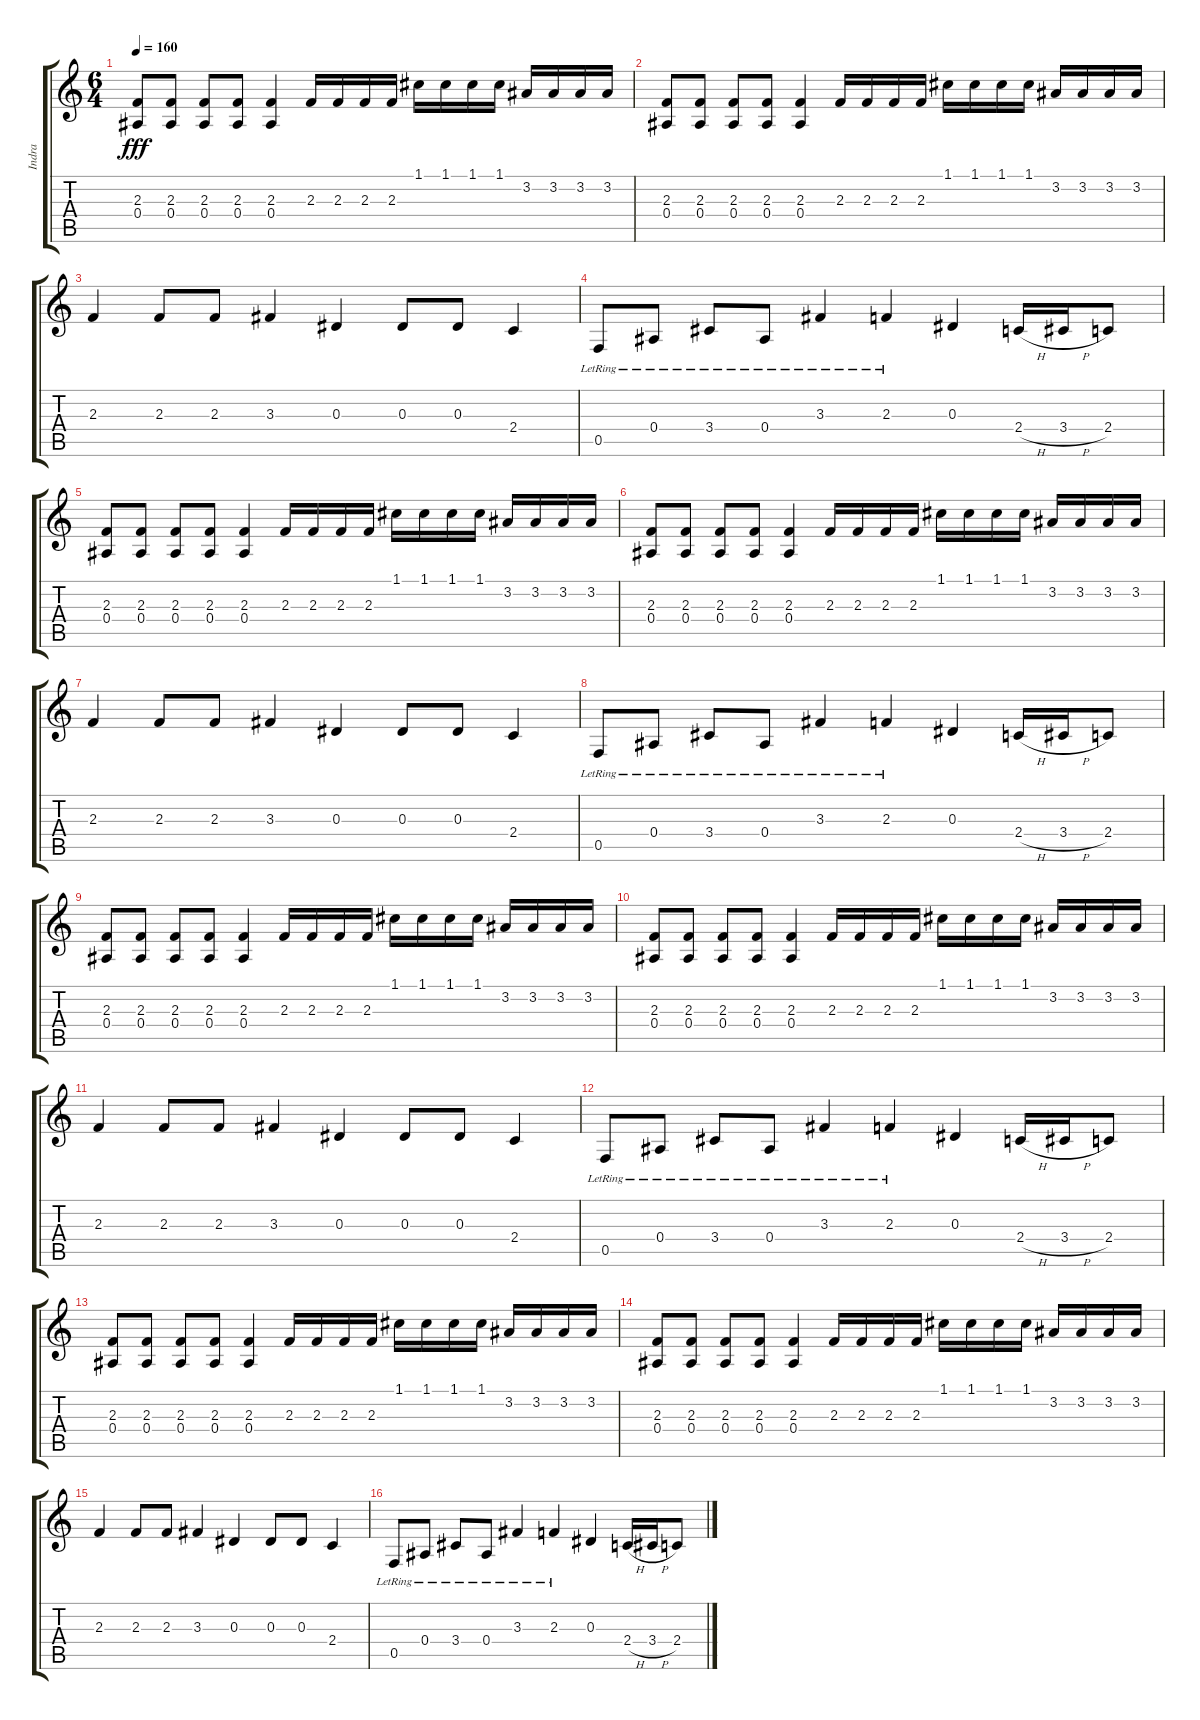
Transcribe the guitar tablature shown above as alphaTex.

\track ("Indra" "Indra") {instrument distortionguitar}
\staff {score tabs}
\tuning (C4 G3 Eb3 Bb2 F2 C2) {hide}
\ts (6 4)
\tempo 160
\clef g2
\ks c
(2.3 0.4).8{dy fff} (2.3 0.4).8 (2.3 0.4).8 (2.3 0.4).8 (2.3 0.4).4 2.3.16 2.3.16 2.3.16 2.3.16 1.1.16 1.1.16 1.1.16 1.1.16 3.2.16 3.2.16 3.2.16 3.2.16 |
(2.3 0.4).8 (2.3 0.4).8 (2.3 0.4).8 (2.3 0.4).8 (2.3 0.4).4 2.3.16 2.3.16 2.3.16 2.3.16 1.1.16 1.1.16 1.1.16 1.1.16 3.2.16 3.2.16 3.2.16 3.2.16 |
2.3.4 2.3.8 2.3.8 3.3.4 0.3.4 0.3.8 0.3.8 2.4.4 |
0.5{lr}.8 0.4{lr}.8 3.4{lr}.8 0.4{lr}.8 3.3{lr}.4 2.3{lr}.4 0.3.4 2.4{h}.16 3.4{h}.16 2.4.8 |
(2.3 0.4).8 (2.3 0.4).8 (2.3 0.4).8 (2.3 0.4).8 (2.3 0.4).4 2.3.16 2.3.16 2.3.16 2.3.16 1.1.16 1.1.16 1.1.16 1.1.16 3.2.16 3.2.16 3.2.16 3.2.16 |
(2.3 0.4).8 (2.3 0.4).8 (2.3 0.4).8 (2.3 0.4).8 (2.3 0.4).4 2.3.16 2.3.16 2.3.16 2.3.16 1.1.16 1.1.16 1.1.16 1.1.16 3.2.16 3.2.16 3.2.16 3.2.16 |
2.3.4 2.3.8 2.3.8 3.3.4 0.3.4 0.3.8 0.3.8 2.4.4 |
0.5{lr}.8 0.4{lr}.8 3.4{lr}.8 0.4{lr}.8 3.3{lr}.4 2.3{lr}.4 0.3.4 2.4{h}.16 3.4{h}.16 2.4.8 |
(2.3 0.4).8 (2.3 0.4).8 (2.3 0.4).8 (2.3 0.4).8 (2.3 0.4).4 2.3.16 2.3.16 2.3.16 2.3.16 1.1.16 1.1.16 1.1.16 1.1.16 3.2.16 3.2.16 3.2.16 3.2.16 |
(2.3 0.4).8 (2.3 0.4).8 (2.3 0.4).8 (2.3 0.4).8 (2.3 0.4).4 2.3.16 2.3.16 2.3.16 2.3.16 1.1.16 1.1.16 1.1.16 1.1.16 3.2.16 3.2.16 3.2.16 3.2.16 |
2.3.4 2.3.8 2.3.8 3.3.4 0.3.4 0.3.8 0.3.8 2.4.4 |
0.5{lr}.8 0.4{lr}.8 3.4{lr}.8 0.4{lr}.8 3.3{lr}.4 2.3{lr}.4 0.3.4 2.4{h}.16 3.4{h}.16 2.4.8 |
(2.3 0.4).8 (2.3 0.4).8 (2.3 0.4).8 (2.3 0.4).8 (2.3 0.4).4 2.3.16 2.3.16 2.3.16 2.3.16 1.1.16 1.1.16 1.1.16 1.1.16 3.2.16 3.2.16 3.2.16 3.2.16 |
(2.3 0.4).8 (2.3 0.4).8 (2.3 0.4).8 (2.3 0.4).8 (2.3 0.4).4 2.3.16 2.3.16 2.3.16 2.3.16 1.1.16 1.1.16 1.1.16 1.1.16 3.2.16 3.2.16 3.2.16 3.2.16 |
2.3.4 2.3.8 2.3.8 3.3.4 0.3.4 0.3.8 0.3.8 2.4.4 |
0.5{lr}.8 0.4{lr}.8 3.4{lr}.8 0.4{lr}.8 3.3{lr}.4 2.3{lr}.4 0.3.4 2.4{h}.16 3.4{h}.16 2.4.8
